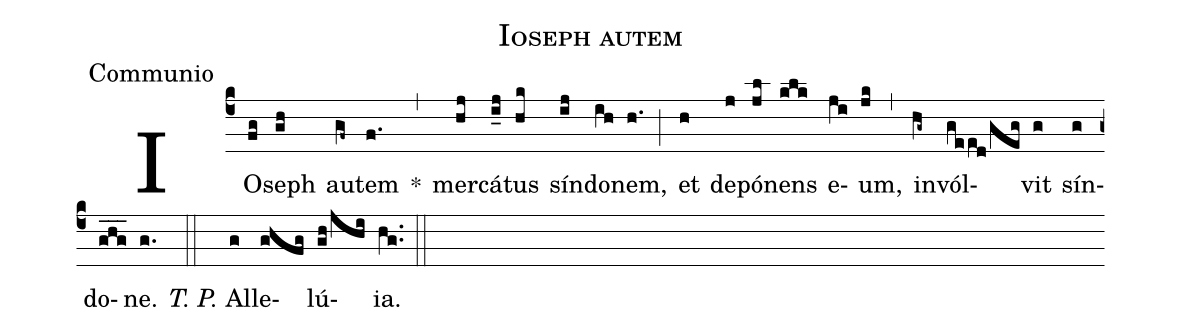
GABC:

name:Ioseph autem;
office-part:Communio;
%%
(c4) IO(fg)seph(gh) au(gf~)tem(f.) *(,)
mer(hj)cá(i_j)tus(hk) sín(ij)do(ih)nem,(h.) (;)
et(h) de(j)pó(jl)nens(klk) e(ji)um,(jk) (,)
in(hg~)vól(geed/geg)vit(g) sín(g)do(ghg___)ne.(g.) (::)

<i>T. P.</i> {A}l(g)le(ghfg)lú(gh/jhi)ia.(hg..) (::)
